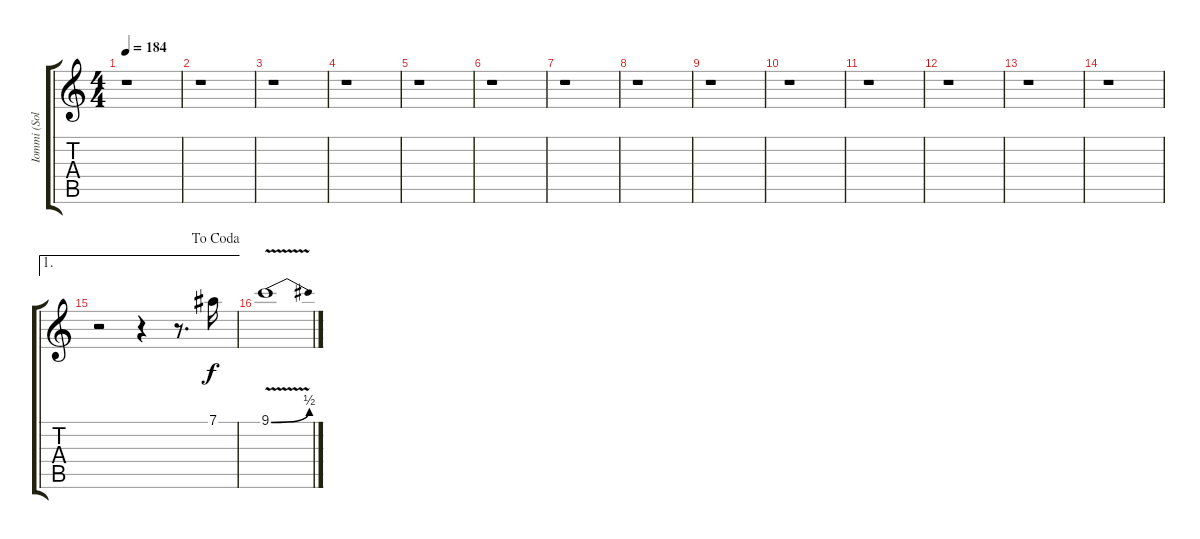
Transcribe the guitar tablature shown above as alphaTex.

\track ("Iommi (Solo)" "Iommi (Sol") {instrument distortionguitar}
\staff {score tabs}
\tuning (Eb4 Bb3 Gb3 Db3 Ab2 Eb2) {hide}
\ts (4 4)
\tempo 184
\clef g2
\ks c
r.1{dy f} |
r.1 |
r.1 |
r.1 |
r.1 |
r.1 |
r.1 |
r.1 |
r.1 |
r.1 |
r.1 |
r.1 |
r.1 |
r.1 |
\ae 1
\jump dacoda
r.2 r.4 r.8{d} 7.1.16 |
9.1{be (bend 0 0 60 2) v}.1
